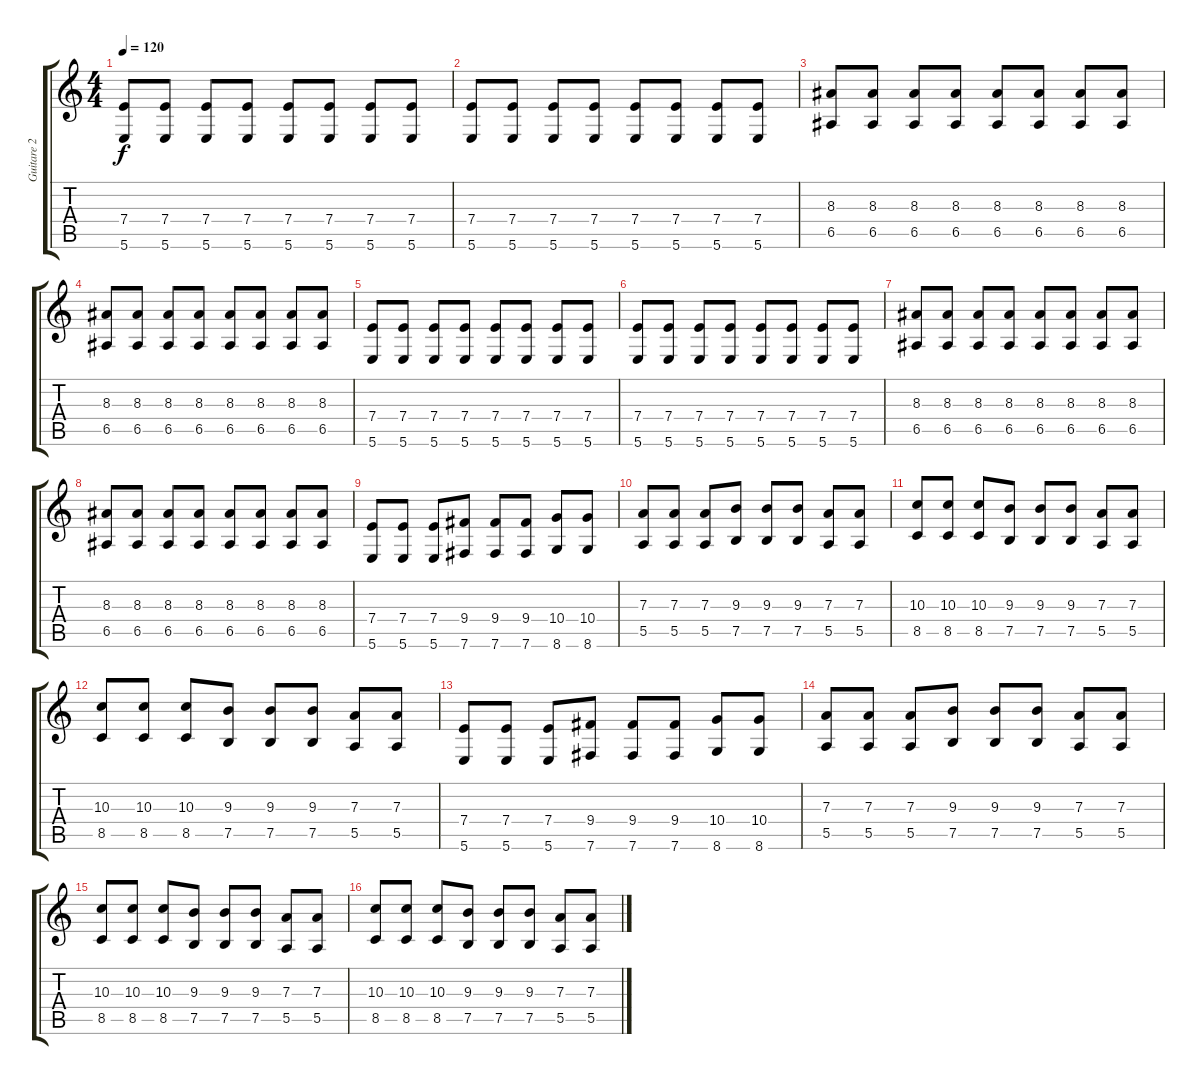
\track ("Guitare 2" "Guitare 2") {instrument distortionguitar}
\staff {score tabs}
\tuning (B3 Gb3 D3 A2 E2 B1) {hide}
\ts (4 4)
\tempo 120
\clef g2
\ks c
(7.4 5.6).8{dy f} (7.4 5.6).8 (7.4 5.6).8 (7.4 5.6).8 (7.4 5.6).8 (7.4 5.6).8 (7.4 5.6).8 (7.4 5.6).8 |
(7.4 5.6).8 (7.4 5.6).8 (7.4 5.6).8 (7.4 5.6).8 (7.4 5.6).8 (7.4 5.6).8 (7.4 5.6).8 (7.4 5.6).8 |
(8.3 6.5).8 (8.3 6.5).8 (8.3 6.5).8 (8.3 6.5).8 (8.3 6.5).8 (8.3 6.5).8 (8.3 6.5).8 (8.3 6.5).8 |
(8.3 6.5).8 (8.3 6.5).8 (8.3 6.5).8 (8.3 6.5).8 (8.3 6.5).8 (8.3 6.5).8 (8.3 6.5).8 (8.3 6.5).8 |
(7.4 5.6).8 (7.4 5.6).8 (7.4 5.6).8 (7.4 5.6).8 (7.4 5.6).8 (7.4 5.6).8 (7.4 5.6).8 (7.4 5.6).8 |
(7.4 5.6).8 (7.4 5.6).8 (7.4 5.6).8 (7.4 5.6).8 (7.4 5.6).8 (7.4 5.6).8 (7.4 5.6).8 (7.4 5.6).8 |
(8.3 6.5).8 (8.3 6.5).8 (8.3 6.5).8 (8.3 6.5).8 (8.3 6.5).8 (8.3 6.5).8 (8.3 6.5).8 (8.3 6.5).8 |
(8.3 6.5).8 (8.3 6.5).8 (8.3 6.5).8 (8.3 6.5).8 (8.3 6.5).8 (8.3 6.5).8 (8.3 6.5).8 (8.3 6.5).8 |
(7.4 5.6).8 (7.4 5.6).8 (7.4 5.6).8 (9.4 7.6).8 (9.4 7.6).8 (9.4 7.6).8 (10.4 8.6).8 (10.4 8.6).8 |
(7.3 5.5).8 (7.3 5.5).8 (7.3 5.5).8 (9.3 7.5).8 (9.3 7.5).8 (9.3 7.5).8 (7.3 5.5).8 (7.3 5.5).8 |
(10.3 8.5).8 (10.3 8.5).8 (10.3 8.5).8 (9.3 7.5).8 (9.3 7.5).8 (9.3 7.5).8 (7.3 5.5).8 (7.3 5.5).8 |
(10.3 8.5).8 (10.3 8.5).8 (10.3 8.5).8 (9.3 7.5).8 (9.3 7.5).8 (9.3 7.5).8 (7.3 5.5).8 (7.3 5.5).8 |
(7.4 5.6).8 (7.4 5.6).8 (7.4 5.6).8 (9.4 7.6).8 (9.4 7.6).8 (9.4 7.6).8 (10.4 8.6).8 (10.4 8.6).8 |
(7.3 5.5).8 (7.3 5.5).8 (7.3 5.5).8 (9.3 7.5).8 (9.3 7.5).8 (9.3 7.5).8 (7.3 5.5).8 (7.3 5.5).8 |
(10.3 8.5).8 (10.3 8.5).8 (10.3 8.5).8 (9.3 7.5).8 (9.3 7.5).8 (9.3 7.5).8 (7.3 5.5).8 (7.3 5.5).8 |
(10.3 8.5).8 (10.3 8.5).8 (10.3 8.5).8 (9.3 7.5).8 (9.3 7.5).8 (9.3 7.5).8 (7.3 5.5).8 (7.3 5.5).8
